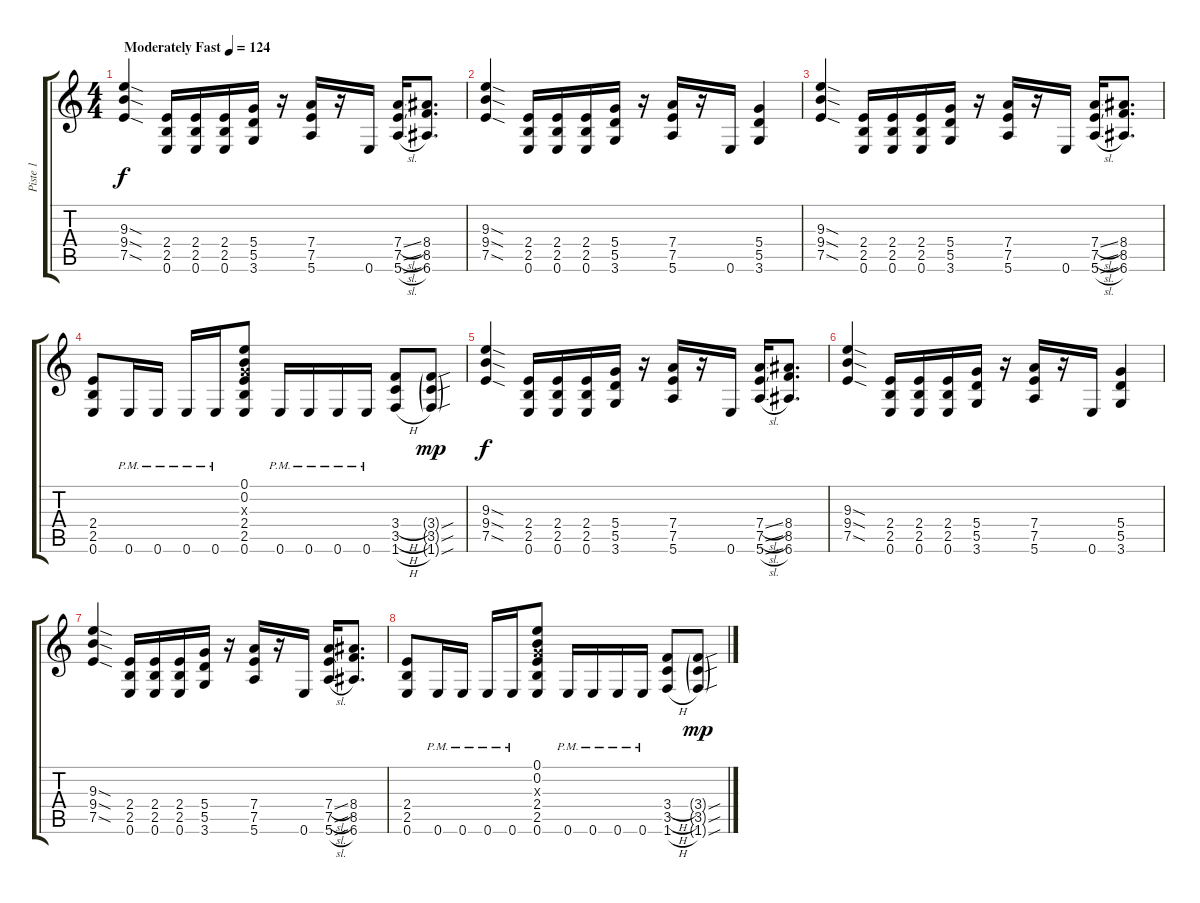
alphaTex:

\track ("Piste 1" "Piste 1") {instrument distortionguitar}
\staff {score tabs}
\tuning (E4 B3 G3 D3 A2 E2) {hide}
\ts (4 4)
\tempo (124 "Moderately Fast")
\clef g2
\ks c
(9.3{sod} 9.4{sod} 7.5{sod}).4{dy f instrument distortionguitar} (2.4 2.5 0.6).16 (2.4 2.5 0.6).16 (2.4 2.5 0.6).16 (5.4 5.5 3.6).16 r.16 (7.4 7.5 5.6).16 r.16 0.6.16 (7.4{sl} 7.5{sl} 5.6{sl}).16 (8.4 8.5 6.6).8{d} |
(9.3{sod} 9.4{sod} 7.5{sod}).4 (2.4 2.5 0.6).16 (2.4 2.5 0.6).16 (2.4 2.5 0.6).16 (5.4 5.5 3.6).16 r.16 (7.4 7.5 5.6).16 r.16 0.6.16 (5.4 5.5 3.6).4 |
(9.3{sod} 9.4{sod} 7.5{sod}).4 (2.4 2.5 0.6).16 (2.4 2.5 0.6).16 (2.4 2.5 0.6).16 (5.4 5.5 3.6).16 r.16 (7.4 7.5 5.6).16 r.16 0.6.16 (7.4{sl} 7.5{sl} 5.6{sl}).16 (8.4 8.5 6.6).8{d} |
(2.4 2.5 0.6).8 0.6{pm}.16 0.6{pm}.16 0.6{pm}.16 0.6{pm}.16 (0.1 0.2 0.3{x} 2.4 2.5 0.6).8 0.6{pm}.16 0.6{pm}.16 0.6{pm}.16 0.6{pm}.16 (3.4{h} 3.5{h} 1.6{h}).8 (3.4{sou g} 3.5{sou g} 1.6{sou g}).8{dy mp} |
(9.3{sod} 9.4{sod} 7.5{sod}).4{dy f} (2.4 2.5 0.6).16 (2.4 2.5 0.6).16 (2.4 2.5 0.6).16 (5.4 5.5 3.6).16 r.16 (7.4 7.5 5.6).16 r.16 0.6.16 (7.4{sl} 7.5{sl} 5.6{sl}).16 (8.4 8.5 6.6).8{d} |
(9.3{sod} 9.4{sod} 7.5{sod}).4 (2.4 2.5 0.6).16 (2.4 2.5 0.6).16 (2.4 2.5 0.6).16 (5.4 5.5 3.6).16 r.16 (7.4 7.5 5.6).16 r.16 0.6.16 (5.4 5.5 3.6).4 |
(9.3{sod} 9.4{sod} 7.5{sod}).4 (2.4 2.5 0.6).16 (2.4 2.5 0.6).16 (2.4 2.5 0.6).16 (5.4 5.5 3.6).16 r.16 (7.4 7.5 5.6).16 r.16 0.6.16 (7.4{sl} 7.5{sl} 5.6{sl}).16 (8.4 8.5 6.6).8{d} |
(2.4 2.5 0.6).8 0.6{pm}.16 0.6{pm}.16 0.6{pm}.16 0.6{pm}.16 (0.1 0.2 0.3{x} 2.4 2.5 0.6).8 0.6{pm}.16 0.6{pm}.16 0.6{pm}.16 0.6{pm}.16 (3.4{h} 3.5{h} 1.6{h}).8 (3.4{sou g} 3.5{sou g} 1.6{sou g}).8{dy mp}
